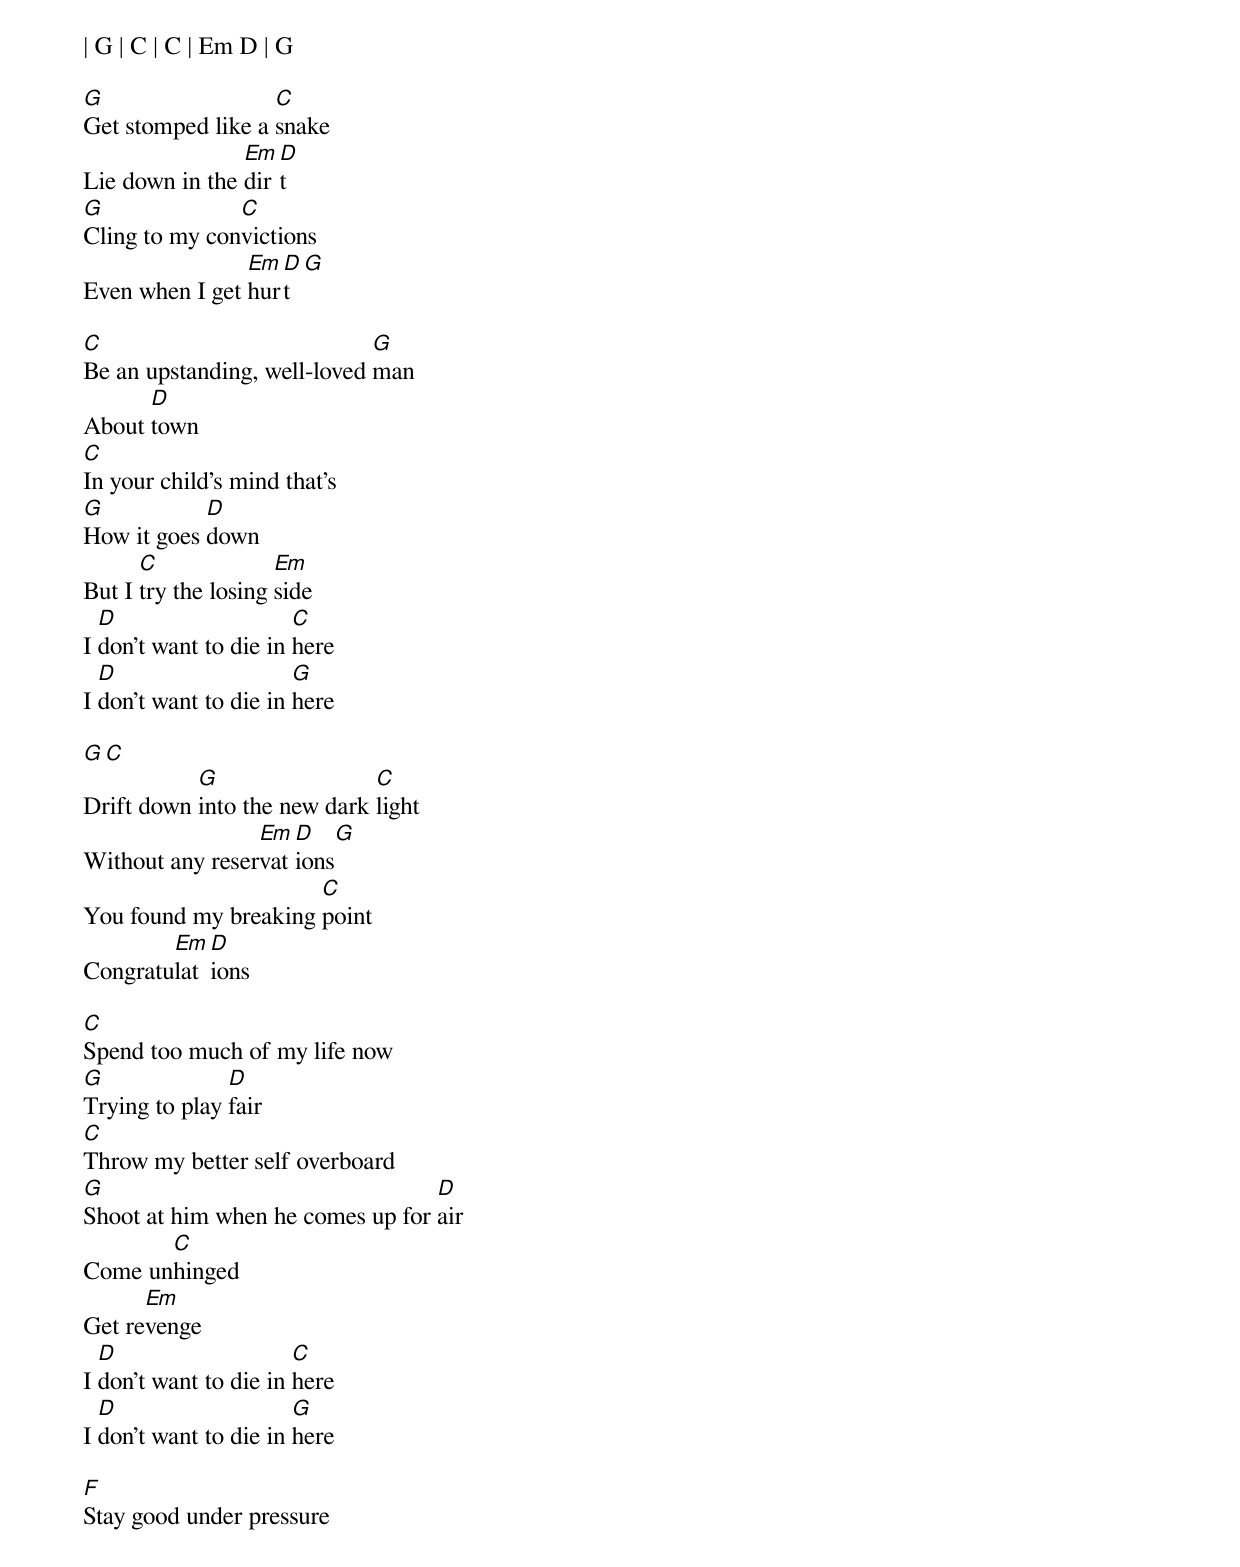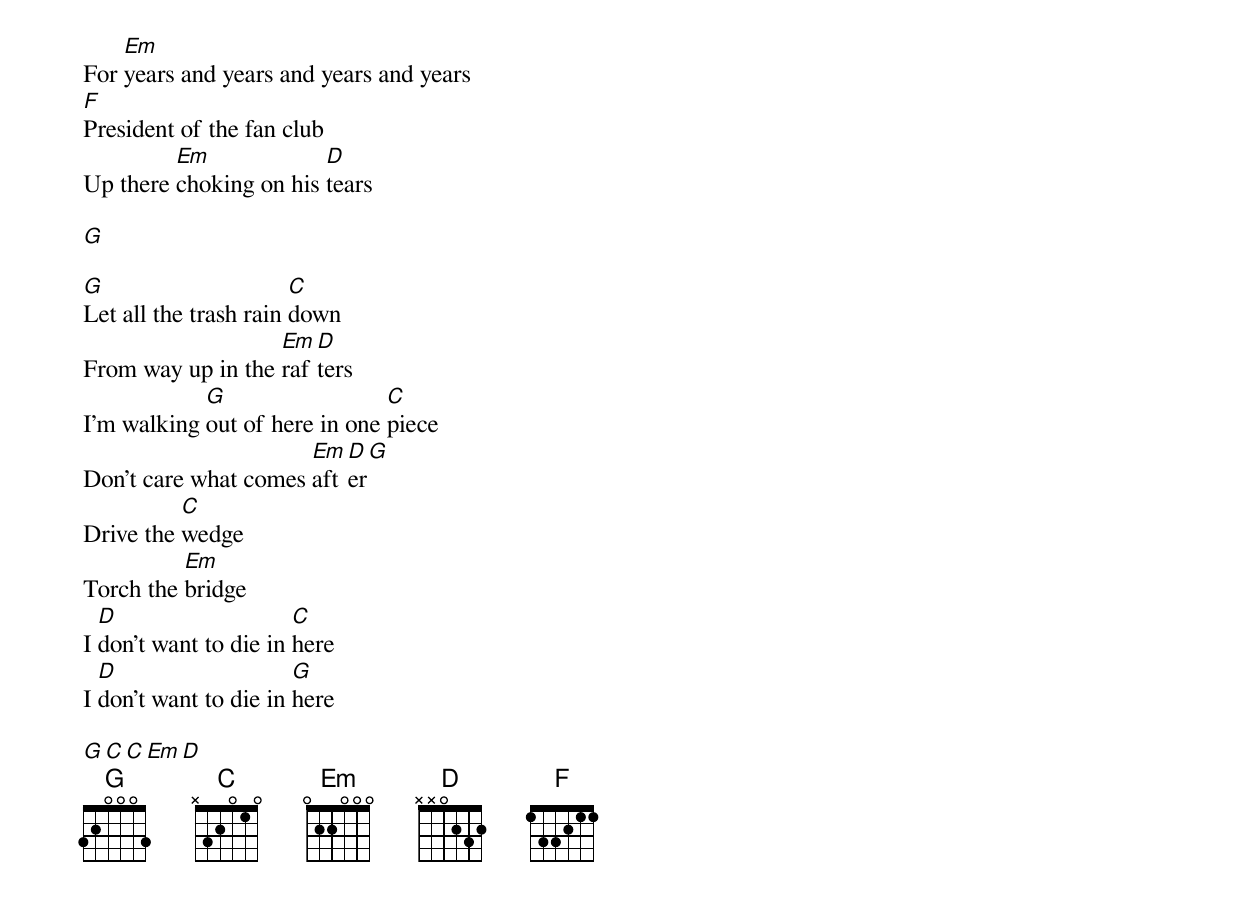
| G | C | C | Em D | G

G                  C
Get stomped like a snake
                Em D
Lie down in the dirt
G              C
Cling to my convictions
                Em D            G
Even when I get hurt

C                            G
Be an upstanding, well-loved man
      D
About town
C
In your child’s mind that’s
G           D
How it goes down
      C              Em
But I try the losing side
  D                    C
I don’t want to die in here
  D                    G
I don’t want to die in here

G C
           G                 C
Drift down into the new dark light
                 Em D         G
Without any reservations
                      C
You found my breaking point
        Em D
Congratulations

C
Spend too much of my life now
G              D
Trying to play fair
C
Throw my better self overboard
G                                 D
Shoot at him when he comes up for air
       C
Come unhinged
      Em
Get revenge
  D                    C
I don’t want to die in here
  D                    G
I don’t want to die in here

F
Stay good under pressure
    Em
For years and years and years and years
F
President of the fan club
         Em             D
Up there choking on his tears

G

G                      C
Let all the trash rain down
                   Em D
From way up in the rafters
            G                  C
I’m walking out of here in one piece
                      Em D    G
Don’t care what comes after
          C
Drive the wedge
          Em
Torch the bridge
  D                    C
I don’t want to die in here
  D                    G
I don’t want to die in here

G C C Em D
